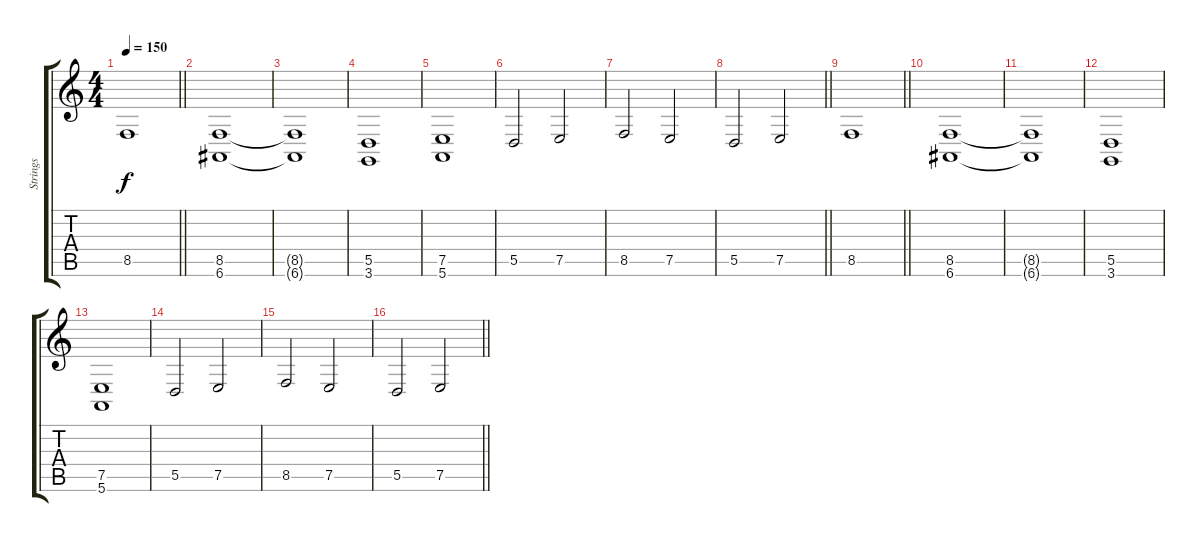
\track ("Strings" "Strings") {instrument stringensemble1}
\staff {score tabs}
\tuning (E4 B3 G3 D3 A2 E2) {hide}
\ts (4 4)
\tempo 150
\clef g2
\barLineRight lightlight
\ks c
8.5.1{dy f} |
(8.5 6.6).1 |
(8.5{t} 6.6{t}).1 |
(5.5 3.6).1 |
(7.5 5.6).1 |
5.5.2 7.5.2 |
8.5.2 7.5.2 |
\barLineRight lightlight
5.5.2 7.5.2 |
\barLineRight lightlight
8.5.1 |
(8.5 6.6).1 |
(8.5{t} 6.6{t}).1 |
(5.5 3.6).1 |
(7.5 5.6).1 |
5.5.2 7.5.2 |
8.5.2 7.5.2 |
\barLineRight lightlight
5.5.2 7.5.2
